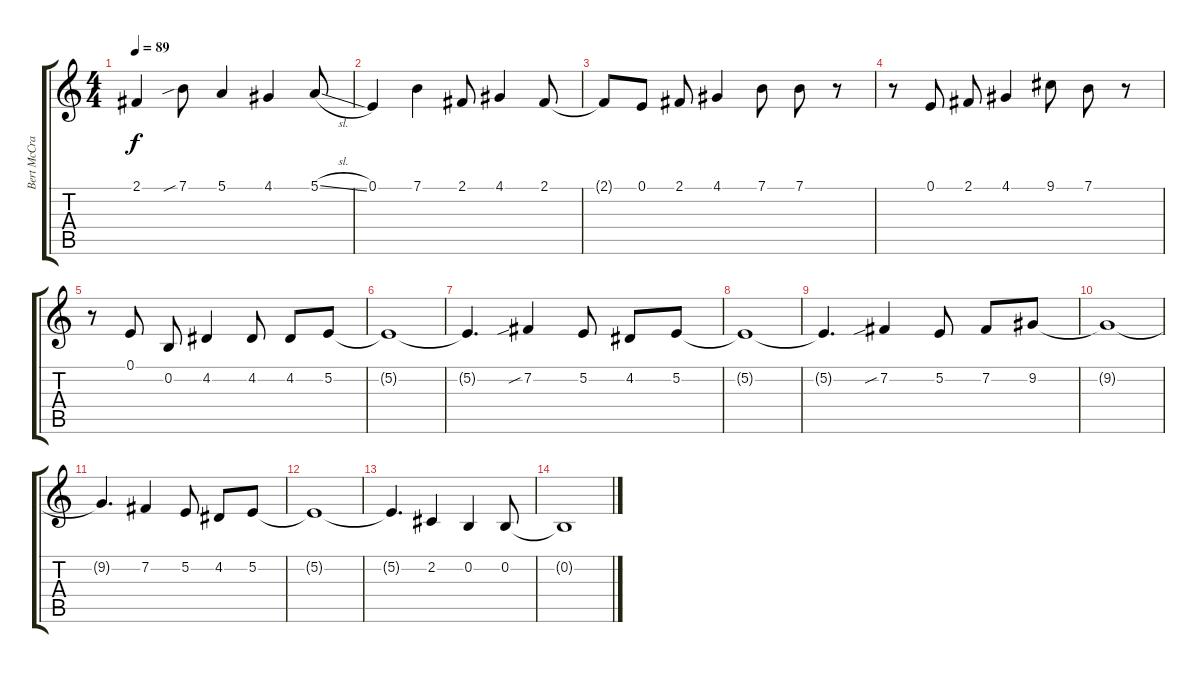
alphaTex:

\track ("Bert McCracken" "Bert McCra") {instrument oboe}
\staff {score tabs}
\tuning (E4 B3 G3 D3 A2 E2) {hide}
\ts (4 4)
\tempo 89
\clef g2
\ks c
2.1{t}.4{dy f} 7.1{sib}.8 5.1.4 4.1.4 5.1{sl}.8 |
0.1.4 7.1.4 2.1.8 4.1.4 2.1.8 |
2.1{t}.8 0.1.8 2.1.8 4.1.4 7.1.8 7.1.8 r.8 |
r.8 0.1.8 2.1.8 4.1.4 9.1.8 7.1.8 r.8 |
r.8 0.1.8 0.2.8 4.2.4 4.2.8 4.2.8 5.2.8{volume 5} |
5.2{t}.1 |
5.2{t}.4{d} 7.2{sib}.4{volume 16} 5.2.8 4.2.8 5.2.8{volume 8} |
5.2{t}.1 |
5.2{t}.4{d} 7.2{sib}.4{volume 16} 5.2.8 7.2.8 9.2.8{volume 8} |
9.2{t}.1 |
9.2{t}.4{d} 7.2.4{volume 16} 5.2.8 4.2.8 5.2.8{volume 8} |
5.2{t}.1 |
5.2{t}.4{d} 2.2.4{volume 16} 0.2.4 0.2.8{volume 10} |
0.2{t}.1
